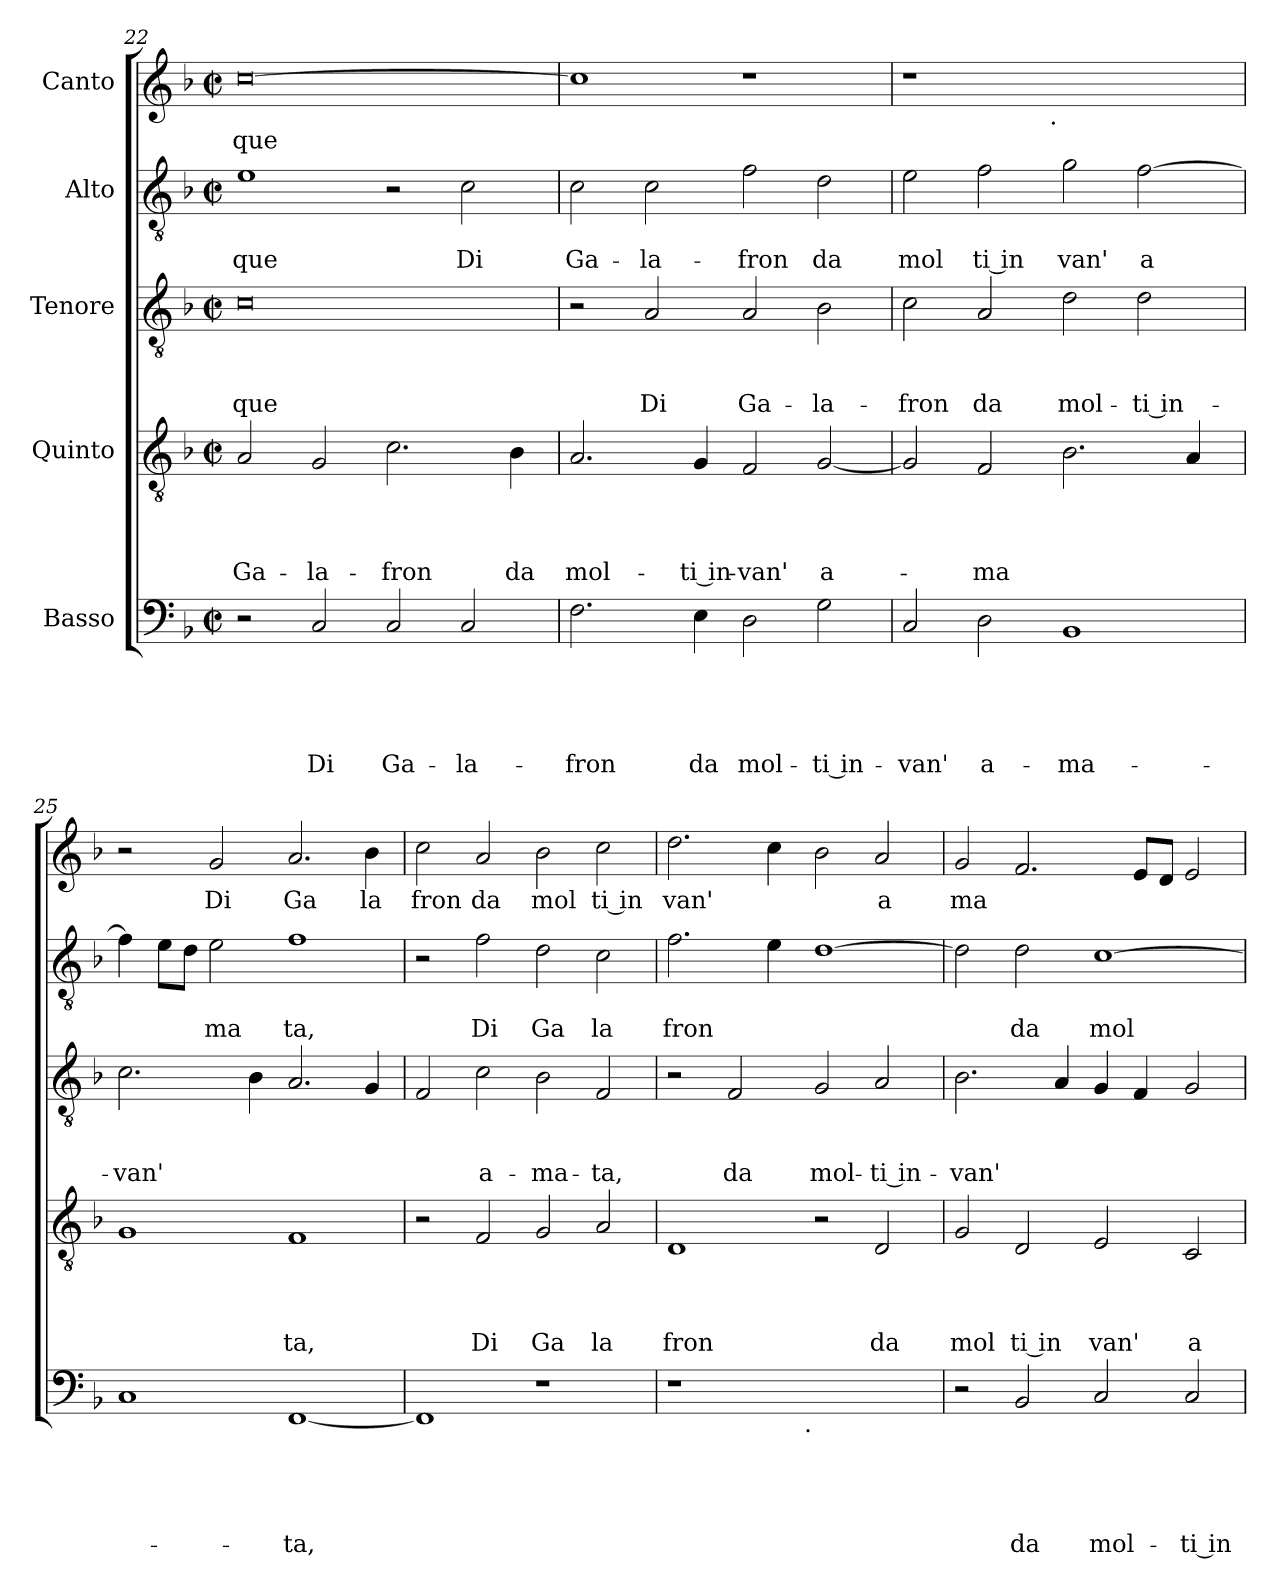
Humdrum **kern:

**kern	**text	**text	**text	**text	**text	**kern	**text	**text	**text	**text	**kern	**text	**text	**text	**kern	**text	**text	**kern	**text
*part5	*part5	*part5	*part5	*part5	*part5	*part4	*part4	*part4	*part4	*part4	*part3	*part3	*part3	*part3	*part2	*part2	*part2	*part1	*part1
*staff5	*staff5	*staff5	*staff5	*staff5	*staff5	*staff4	*staff4	*staff4	*staff4	*staff4	*staff3	*staff3	*staff3	*staff3	*staff2	*staff2	*staff2	*staff1	*staff1
*I"Basso	*	*	*	*	*	*I"Quinto	*	*	*	*	*I"Tenore	*	*	*	*I"Alto	*	*	*I"Canto	*
*clefF4	*	*	*	*	*	*clefGv2	*	*	*	*	*clefGv2	*	*	*	*clefGv2	*	*	*clefG2	*
*k[b-]	*	*	*	*	*	*k[b-]	*	*	*	*	*k[b-]	*	*	*	*k[b-]	*	*	*k[b-]	*
*F:	*	*	*	*	*	*F:	*	*	*	*	*F:	*	*	*	*F:	*	*	*F:	*
*M2/2	*	*	*	*	*	*M2/2	*	*	*	*	*M2/2	*	*	*	*M2/2	*	*	*M2/2	*
*met(c|)	*	*	*	*	*	*met(c|)	*	*	*	*	*met(c|)	*	*	*	*met(c|)	*	*	*met(c|)	*
=22	=22	=22	=22	=22	=22	=22	=22	=22	=22	=22	=22	=22	=22	=22	=22	=22	=22	=22	=22
!	!	!	!	!	!	!	!	!	!	!LO:LY:b	!	!	!	!LO:LY:b	!	!	!LO:LY:b	!	!LO:LY:b
2r	.	.	.	.	.	2A/	.	.	.	Ga-	0c	.	.	-que	1e	.	-que	[>0cc	que
!	!	!	!	!	!LO:LY:b	!	!	!	!	!LO:LY:b	!	!	!	!	!	!	!	!	!
2C/	.	.	.	.	Di	2G/	.	.	.	-la-	.	.	.	.	.	.	.	.	.
!	!	!	!	!	!LO:LY:b	!	!	!	!	!LO:LY:b	!	!	!	!	!	!	!	!	!
2C/	.	.	.	.	Ga-	2.c\	.	.	.	-fron	.	.	.	.	2r	.	.	.	.
!	!	!	!	!	!LO:LY:b	!	!	!	!	!	!	!	!	!	!	!	!LO:LY:b	!	!
2C/	.	.	.	.	-la-	.	.	.	.	.	.	.	.	.	2c\	.	Di	.	.
!	!	!	!	!	!	!	!	!	!	!LO:LY:b	!	!	!	!	!	!	!	!	!
.	.	.	.	.	.	4B-\	.	.	.	da	.	.	.	.	.	.	.	.	.
=23	=23	=23	=23	=23	=23	=23	=23	=23	=23	=23	=23	=23	=23	=23	=23	=23	=23	=23	=23
!	!	!	!	!	!LO:LY:b	!	!	!	!	!LO:LY:b	!	!	!	!	!	!	!LO:LY:b	!	!
2.F\	.	.	.	.	-fron	2.A/	.	.	.	mol-	2r	.	.	.	2c\	.	Ga-	1cc]	.
!	!	!	!	!	!	!	!	!	!	!	!	!	!	!LO:LY:b	!	!	!LO:LY:b	!	!
.	.	.	.	.	.	.	.	.	.	.	2A/	.	.	Di	2c\	.	-la-	.	.
!	!	!	!	!	!LO:LY:b	!	!	!	!	!LO:LY:b:rj	!	!	!	!	!	!	!	!	!
4E\	.	.	.	.	da	4G/	.	.	.	-ti in-	.	.	.	.	.	.	.	.	.
!	!	!	!	!	!LO:LY:b	!	!	!	!	!LO:LY:b	!	!	!	!LO:LY:b	!	!	!LO:LY:b	!	!
2D\	.	.	.	.	mol-	2F/	.	.	.	-van'	2A/	.	.	Ga-	2f\	.	-fron	1r	.
!	!	!	!	!	!LO:LY:b:rj	!	!	!	!	!LO:LY:b	!	!	!	!LO:LY:b	!	!	!LO:LY:b	!	!
2G\	.	.	.	.	-ti in-	[<2G/	.	.	.	a-	2B-\	.	.	-la-	2d\	.	da	.	.
!!LO:LB:g=z
=24	=24	=24	=24	=24	=24	=24	=24	=24	=24	=24	=24	=24	=24	=24	=24	=24	=24	=24	=24
!	!	!	!	!	!LO:LY:b	!	!	!	!	!	!	!	!	!LO:LY:b	!	!	!LO:LY:b	!	!
*	*	*	*	*	*	*	*	*	*	*	*	*	*	*	*	*	*	*^	*
2C/	.	.	.	.	-van'	2G/]	.	.	.	.	2c\	.	.	-fron	2e\	.	mol	1r	2ryy	.
!	!	!	!	!	!LO:LY:b	!	!	!	!	!LO:LY:b	!	!	!	!LO:LY:b	!	!	!LO:LY:b:rj	!	!	!
2D\	.	.	.	.	a-	2F/	.	.	.	-ma	2A/	.	.	da	2f\	.	ti in	.	4...ryy	.
!	!	!	!	!	!	!	!	!	!	!	!	!	!	!	!	!	!	!	!LO:TX:b:t=.	!
.	.	.	.	.	.	.	.	.	.	.	.	.	.	.	.	.	.	.	1ryy	.
!	!	!	!	!	!LO:LY:b	!	!	!	!	!	!	!	!	!LO:LY:b	!	!	!LO:LY:b	!	!	!
1BB-	.	.	.	.	-ma-	2.B-\	.	.	.	.	2d\	.	.	mol-	2g\	.	van'	1ryy	.	.
!	!	!	!	!	!	!	!	!	!	!	!	!	!	!LO:LY:b:rj	!	!	!LO:LY:b	!	!	!
.	.	.	.	.	.	.	.	.	.	.	2d\	.	.	-ti in-	[>2f\	.	a	.	.	.
.	.	.	.	.	.	4A/	.	.	.	.	.	.	.	.	.	.	.	.	.	.
.	.	.	.	.	.	.	.	.	.	.	.	.	.	.	.	.	.	.	32ryy	.
=25	=25	=25	=25	=25	=25	=25	=25	=25	=25	=25	=25	=25	=25	=25	=25	=25	=25	=25	=25	=25
!	!	!	!	!	!	!	!	!	!	!	!	!	!	!LO:LY:b	!	!	!	!	!	!
*	*	*	*	*	*	*	*	*	*	*	*	*	*	*	*	*	*	*v	*v	*
1C	.	.	.	.	.	1G	.	.	.	.	2.c\	.	.	-van'	4f\]	.	.	2r	.
.	.	.	.	.	.	.	.	.	.	.	.	.	.	.	8e\L	.	.	.	.
.	.	.	.	.	.	.	.	.	.	.	.	.	.	.	8d\J	.	.	.	.
!	!	!	!	!	!	!	!	!	!	!	!	!	!	!	!	!	!LO:LY:b	!	!LO:LY:b
.	.	.	.	.	.	.	.	.	.	.	.	.	.	.	2e\	.	ma	2g/	Di
.	.	.	.	.	.	.	.	.	.	.	4B-\	.	.	.	.	.	.	.	.
!	!	!	!	!	!LO:LY:b	!	!	!	!	!LO:LY:b	!	!	!	!	!	!	!LO:LY:b	!	!LO:LY:b
[<1FF	.	.	.	.	-ta,	1F	.	.	.	ta,	2.A/	.	.	.	1f	.	ta,	2.a/	Ga
!	!	!	!	!	!	!	!	!	!	!	!	!	!	!	!	!	!	!	!LO:LY:b
.	.	.	.	.	.	.	.	.	.	.	4G/	.	.	.	.	.	.	4b-\	la
=26	=26	=26	=26	=26	=26	=26	=26	=26	=26	=26	=26	=26	=26	=26	=26	=26	=26	=26	=26
!	!	!	!	!	!	!	!	!	!	!	!	!	!	!	!	!	!	!	!LO:LY:b
1FF]	.	.	.	.	.	2r	.	.	.	.	2F/	.	.	.	2r	.	.	2cc\	fron
!	!	!	!	!	!	!	!	!	!	!LO:LY:b	!	!	!	!LO:LY:b	!	!	!LO:LY:b	!	!LO:LY:b
.	.	.	.	.	.	2F/	.	.	.	Di	2c\	.	.	a-	2f\	.	Di	2a/	da
!	!	!	!	!	!	!	!	!	!	!LO:LY:b	!	!	!	!LO:LY:b	!	!	!LO:LY:b	!	!LO:LY:b
1r	.	.	.	.	.	2G/	.	.	.	Ga	2B-\	.	.	-ma-	2d\	.	Ga	2b-\	mol
!	!	!	!	!	!	!	!	!	!	!LO:LY:b	!	!	!	!LO:LY:b	!	!	!LO:LY:b	!	!LO:LY:b:rj
.	.	.	.	.	.	2A/	.	.	.	la	2F/	.	.	-ta,	2c\	.	la	2cc\	ti in
=27	=27	=27	=27	=27	=27	=27	=27	=27	=27	=27	=27	=27	=27	=27	=27	=27	=27	=27	=27
!	!	!	!	!	!	!	!	!	!	!LO:LY:b	!	!	!	!	!	!	!LO:LY:b	!	!LO:LY:b
*^	*	*	*	*	*	*	*	*	*	*	*	*	*	*	*	*	*	*	*
1r	2ryy	.	.	.	.	.	1D	.	.	.	fron	2r	.	.	.	2.f\	.	fron	2.dd\	van'
!	!	!	!	!	!	!	!	!	!	!	!	!	!	!	!LO:LY:b	!	!	!	!	!
.	4...ryy	.	.	.	.	.	.	.	.	.	.	2F/	.	.	da	.	.	.	.	.
.	.	.	.	.	.	.	.	.	.	.	.	.	.	.	.	4e\	.	.	4cc\	.
!	!LO:TX:b:t=.	!	!	!	!	!	!	!	!	!	!	!	!	!	!	!	!	!	!	!
.	1ryy	.	.	.	.	.	.	.	.	.	.	.	.	.	.	.	.	.	.	.
!	!	!	!	!	!	!	!	!	!	!	!	!	!	!	!LO:LY:b	!	!	!	!	!
1ryy	.	.	.	.	.	.	2r	.	.	.	.	2G/	.	.	mol-	[>1d	.	.	2b-\	.
!	!	!	!	!	!	!	!	!	!	!	!LO:LY:b	!	!	!	!LO:LY:b:rj	!	!	!	!	!LO:LY:b
.	.	.	.	.	.	.	2D/	.	.	.	da	2A/	.	.	-ti in-	.	.	.	2a/	a
.	32ryy	.	.	.	.	.	.	.	.	.	.	.	.	.	.	.	.	.	.	.
=28	=28	=28	=28	=28	=28	=28	=28	=28	=28	=28	=28	=28	=28	=28	=28	=28	=28	=28	=28	=28
!	!	!	!	!	!	!	!	!	!	!	!LO:LY:b	!	!	!	!LO:LY:b	!	!	!	!	!LO:LY:b
*v	*v	*	*	*	*	*	*	*	*	*	*	*	*	*	*	*	*	*	*	*
2r	.	.	.	.	.	2G/	.	.	.	mol	2.B-\	.	.	-van'	2d\]	.	.	2g/	ma
!	!	!	!	!	!LO:LY:b	!	!	!	!	!LO:LY:b:rj	!	!	!	!	!	!	!LO:LY:b	!	!
2BB-/	.	.	.	.	da	2D/	.	.	.	ti in	.	.	.	.	2d\	.	da	2.f/	.
.	.	.	.	.	.	.	.	.	.	.	4A/	.	.	.	.	.	.	.	.
!	!	!	!	!	!LO:LY:b	!	!	!	!	!LO:LY:b	!	!	!	!	!	!	!LO:LY:b	!	!
2C/	.	.	.	.	mol-	2E/	.	.	.	van'	4G/	.	.	.	[>1c	.	mol	.	.
.	.	.	.	.	.	.	.	.	.	.	4F/	.	.	.	.	.	.	8e/L	.
.	.	.	.	.	.	.	.	.	.	.	.	.	.	.	.	.	.	8d/J	.
!	!	!	!	!	!LO:LY:b:rj	!	!	!	!	!LO:LY:b	!	!	!	!	!	!	!	!	!
2C/	.	.	.	.	-ti in-	2C/	.	.	.	a	2G/	.	.	.	.	.	.	2e/	.
=	=	=	=	=	=	=	=	=	=	=	=	=	=	=	=	=	=	=	=
*-	*-	*-	*-	*-	*-	*-	*-	*-	*-	*-	*-	*-	*-	*-	*-	*-	*-	*-	*-
